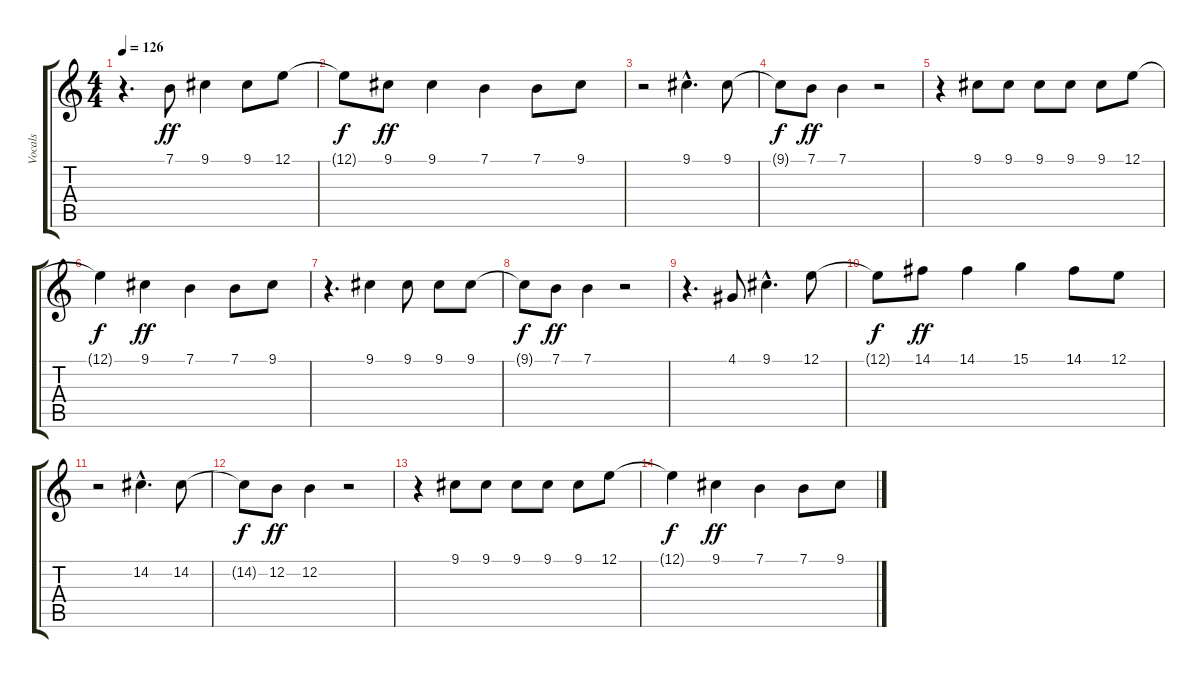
\track ("Vocals" "Vocals") {instrument lead6voice}
\staff {score tabs}
\tuning (E4 B3 G3 D3 A2 E2) {hide}
\ts (4 4)
\tempo 126
\clef g2
\ks c
r.4{d dy ff} 7.1.8 9.1.4 9.1.8 12.1.8 |
12.1{t}.8{dy f} 9.1.8{dy ff} 9.1.4 7.1.4 7.1.8 9.1.8 |
r.2 9.1{hac}.4{d} 9.1.8 |
9.1{t}.8{dy f} 7.1.8{dy ff} 7.1.4 r.2 |
r.4 9.1.8 9.1.8 9.1.8 9.1.8 9.1.8 12.1.8 |
12.1{t}.4{dy f} 9.1.4{dy ff} 7.1.4 7.1.8 9.1.8 |
r.4{d} 9.1.4 9.1.8 9.1.8 9.1.8 |
9.1{t}.8{dy f} 7.1.8{dy ff} 7.1.4 r.2 |
r.4{d} 4.1.8 9.1{hac}.4{d} 12.1.8 |
12.1{t}.8{dy f} 14.1.8{dy ff} 14.1.4 15.1.4 14.1.8 12.1.8 |
r.2 14.2{hac}.4{d} 14.2.8 |
14.2{t}.8{dy f} 12.2.8{dy ff} 12.2.4 r.2 |
r.4 9.1.8 9.1.8 9.1.8 9.1.8 9.1.8 12.1.8 |
12.1{t}.4{dy f} 9.1.4{dy ff} 7.1.4 7.1.8 9.1.8
